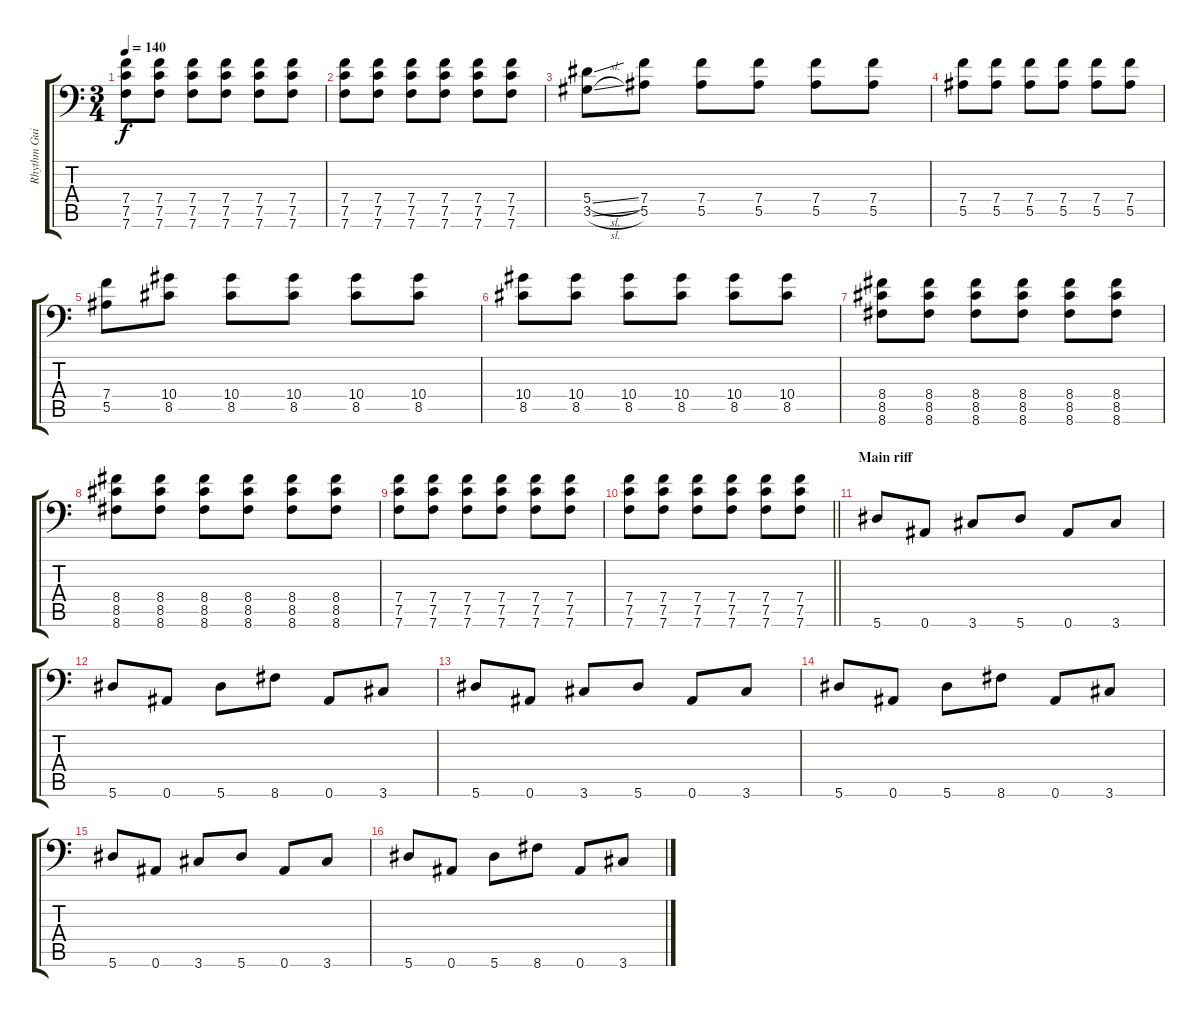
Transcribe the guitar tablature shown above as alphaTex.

\track ("Rhythm Guitar" "Rhythm Gui") {instrument distortionguitar}
\staff {score tabs}
\tuning (C4 G3 Eb3 Bb2 F2 Bb1) {hide}
\ts (3 4)
\tempo 140
\clef f4
\ks c
(7.4 7.5 7.6).8{dy f} (7.4 7.5 7.6).8 (7.4 7.5 7.6).8 (7.4 7.5 7.6).8 (7.4 7.5 7.6).8 (7.4 7.5 7.6).8 |
(7.4 7.5 7.6).8 (7.4 7.5 7.6).8 (7.4 7.5 7.6).8 (7.4 7.5 7.6).8 (7.4 7.5 7.6).8 (7.4 7.5 7.6).8 |
(5.4{sl} 3.5{sl}).8 (7.4 5.5).8 (7.4 5.5).8 (7.4 5.5).8 (7.4 5.5).8 (7.4 5.5).8 |
(7.4 5.5).8 (7.4 5.5).8 (7.4 5.5).8 (7.4 5.5).8 (7.4 5.5).8 (7.4 5.5).8 |
(7.4 5.5).8 (10.4 8.5).8 (10.4 8.5).8 (10.4 8.5).8 (10.4 8.5).8 (10.4 8.5).8 |
(10.4 8.5).8 (10.4 8.5).8 (10.4 8.5).8 (10.4 8.5).8 (10.4 8.5).8 (10.4 8.5).8 |
(8.4 8.5 8.6).8 (8.4 8.5 8.6).8 (8.4 8.5 8.6).8 (8.4 8.5 8.6).8 (8.4 8.5 8.6).8 (8.4 8.5 8.6).8 |
(8.4 8.5 8.6).8 (8.4 8.5 8.6).8 (8.4 8.5 8.6).8 (8.4 8.5 8.6).8 (8.4 8.5 8.6).8 (8.4 8.5 8.6).8 |
(7.4 7.5 7.6).8 (7.4 7.5 7.6).8 (7.4 7.5 7.6).8 (7.4 7.5 7.6).8 (7.4 7.5 7.6).8 (7.4 7.5 7.6).8 |
\barLineRight lightlight
(7.4 7.5 7.6).8 (7.4 7.5 7.6).8 (7.4 7.5 7.6).8 (7.4 7.5 7.6).8 (7.4 7.5 7.6).8 (7.4 7.5 7.6).8 |
\section ("" "Main riff")
5.6.8 0.6.8 3.6.8 5.6.8 0.6.8 3.6.8 |
5.6.8 0.6.8 5.6.8 8.6.8 0.6.8 3.6.8 |
5.6.8 0.6.8 3.6.8 5.6.8 0.6.8 3.6.8 |
5.6.8 0.6.8 5.6.8 8.6.8 0.6.8 3.6.8 |
5.6.8 0.6.8 3.6.8 5.6.8 0.6.8 3.6.8 |
5.6.8 0.6.8 5.6.8 8.6.8 0.6.8 3.6.8
